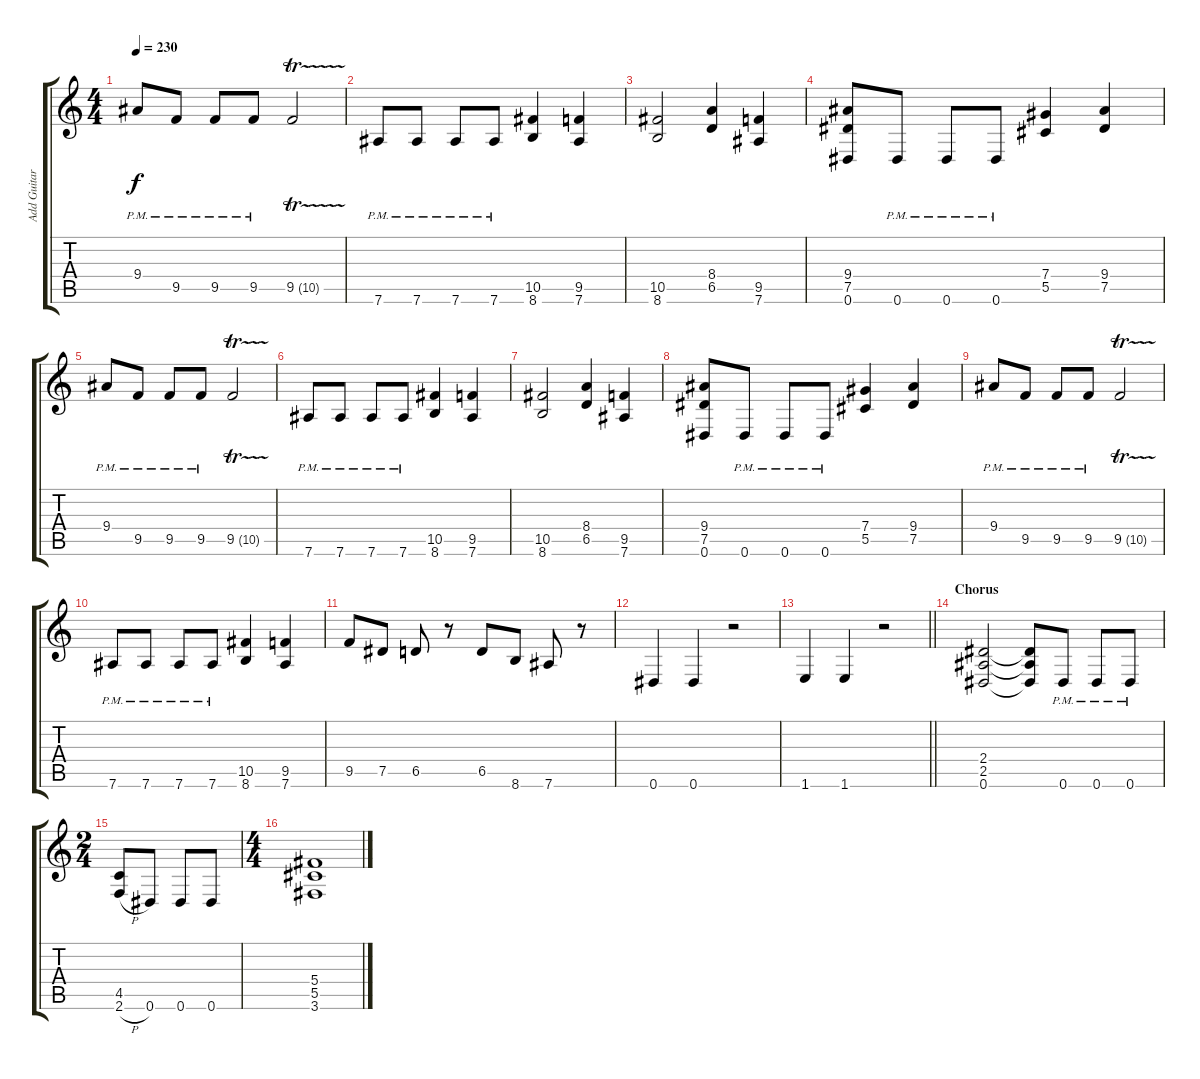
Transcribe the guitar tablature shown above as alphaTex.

\track ("Add Guitar" "Add Guitar") {instrument overdrivenguitar}
\staff {score tabs}
\tuning (Eb4 Bb3 Gb3 Db3 Ab2 Eb2) {hide}
\ts (4 4)
\tempo 230
\clef g2
\ks c
9.4{pm}.8{dy f} 9.5{pm}.8 9.5{pm}.8 9.5{pm}.8 9.5{tr (10 16)}.2 |
7.6{pm}.8 7.6{pm}.8 7.6{pm}.8 7.6{pm}.8 (10.5 8.6).4 (9.5 7.6).4 |
(10.5 8.6).2 (8.4 6.5).4 (9.5 7.6).4 |
(9.4 7.5 0.6).8 0.6{pm}.8 0.6{pm}.8 0.6{pm}.8 (7.4 5.5).4 (9.4 7.5).4 |
9.4{pm}.8 9.5{pm}.8 9.5{pm}.8 9.5{pm}.8 9.5{tr (10 16)}.2 |
7.6{pm}.8 7.6{pm}.8 7.6{pm}.8 7.6{pm}.8 (10.5 8.6).4 (9.5 7.6).4 |
(10.5 8.6).2 (8.4 6.5).4 (9.5 7.6).4 |
(9.4 7.5 0.6).8 0.6{pm}.8 0.6{pm}.8 0.6{pm}.8 (7.4 5.5).4 (9.4 7.5).4 |
9.4{pm}.8 9.5{pm}.8 9.5{pm}.8 9.5{pm}.8 9.5{tr (10 16)}.2 |
7.6{pm}.8 7.6{pm}.8 7.6{pm}.8 7.6{pm}.8 (10.5 8.6).4 (9.5 7.6).4 |
9.5.8 7.5.8 6.5.8 r.8 6.5.8 8.6.8 7.6.8 r.8 |
0.6.4 0.6.4 r.2 |
\barLineRight lightlight
1.6.4 1.6.4 r.2 |
\section ("" "Chorus")
(2.4 2.5 0.6).2 (2.4{t} 2.5{t} 0.6{t}).8 0.6{pm}.8 0.6{pm}.8 0.6{pm}.8 |
\ts (2 4)
(4.5 2.6{h}).8 0.6.8 0.6.8 0.6.8 |
\ts (4 4)
(5.4 5.5 3.6).1
